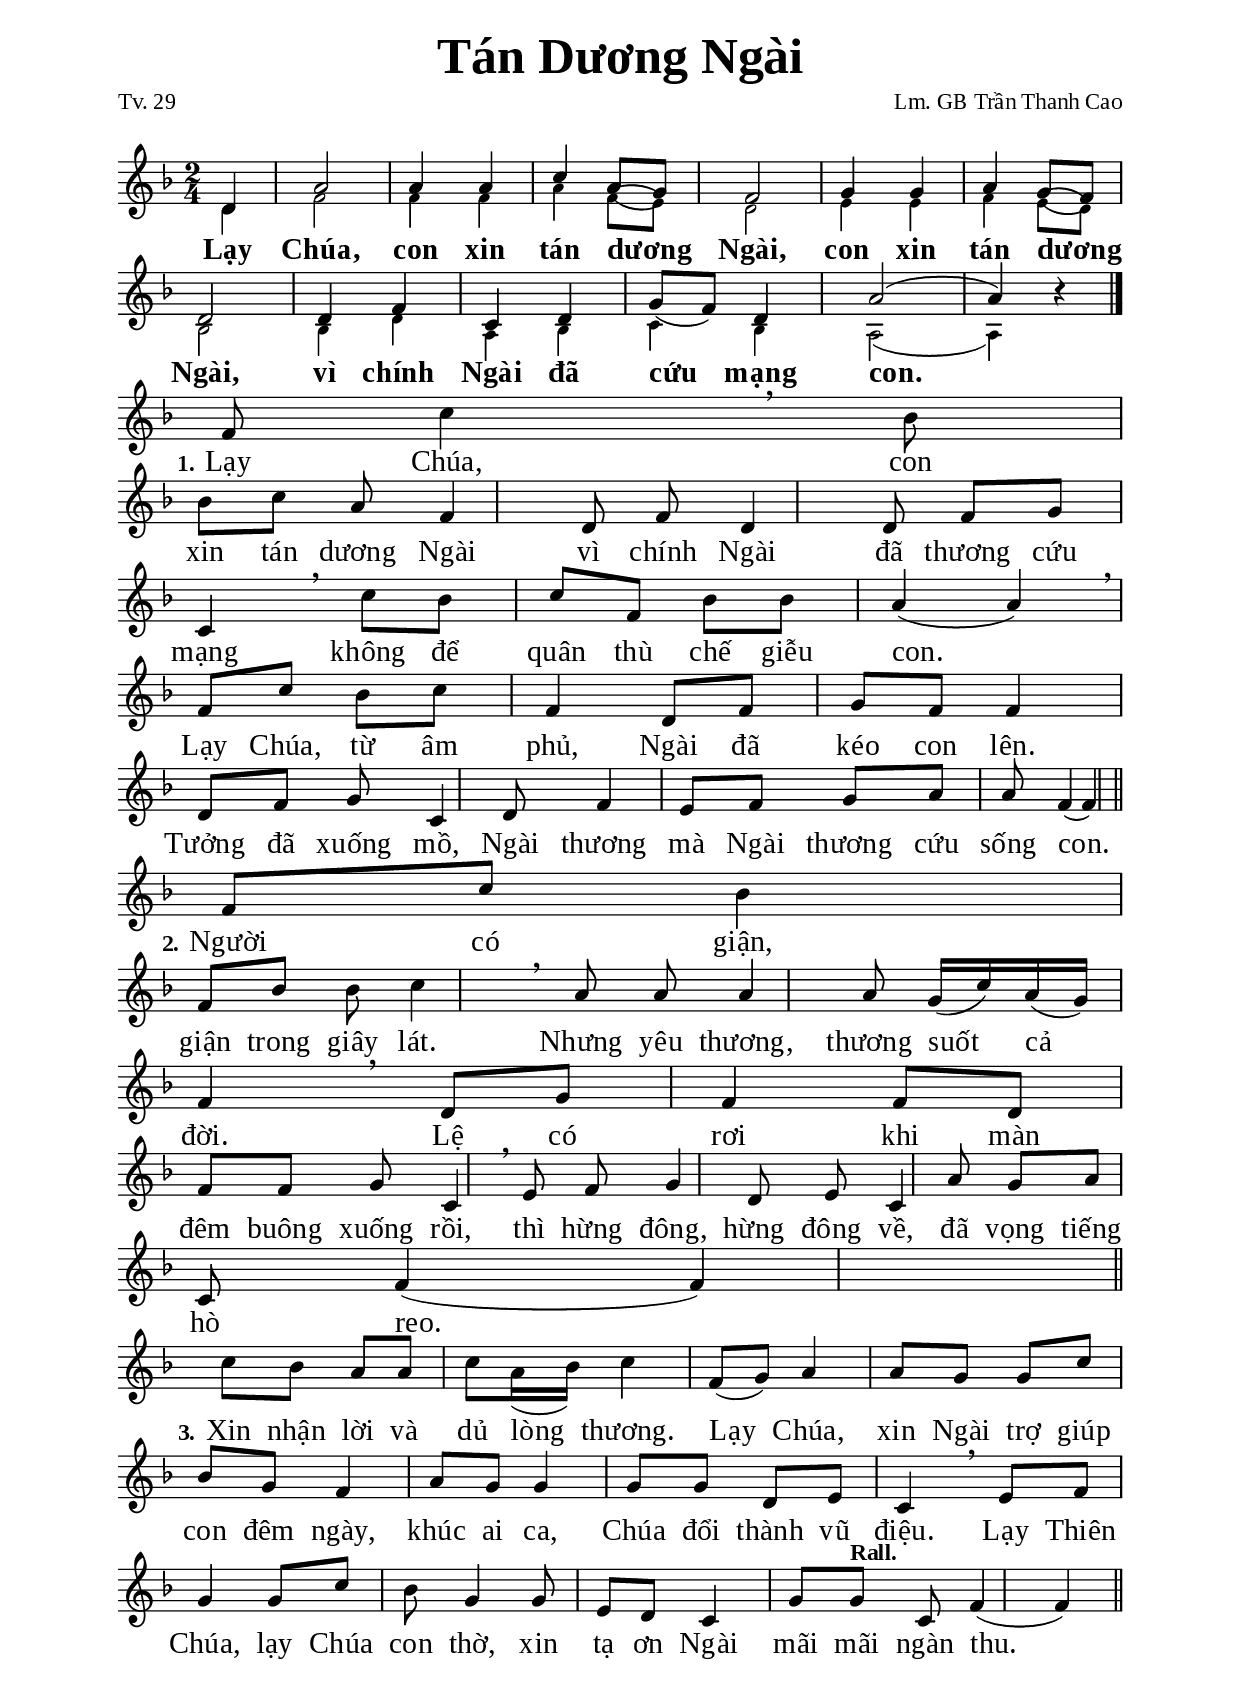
% Cài đặt chung
\version "2.22.1"
\include "english.ly"

\header {
  title = \markup { \fontsize #3 "Tán Dương Ngài" }
  poet = "Tv. 29"
  composer = "Lm. GB Trần Thanh Cao"
  arranger = " "
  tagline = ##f
}

\paper {
  #(set-paper-size "a4")
  top-margin = 10\mm
  bottom-margin = 10\mm
  left-margin = 20\mm
  right-margin = 20\mm
  indent = #0
  #(define fonts
    (make-pango-font-tree
      "Liberation Serif"
      "Liberation Serif"
      "Liberation Serif"
      (/ 20 20)))
  page-count = #1
}

% Nhạc điệp khúc
nhacDiepKhucSop= \relative c' {
  \partial 4 d4 |
  a'2 |
  a4 a |
  c a8 _(g) |
  f2 |
  g4 g |
  a g8 _(f) |
  d2 |
  d4 f |
  c d |
  g8 _(f) d4 |
  a'2 ( |
  a4) r \bar "|."
}

nhacDiepKhucBass= \relative c' {
  \partial 4 d4 |
  f2 |
  f4 f |
  a f8 ^(e) |
  d2 |
  e4 e |
  f e8 ^(d) |
  bf2 |
  bf4 d |
  a bf |
  c bf |
  a2 ( |
  a4) r
}

% Nhạc phiên khúc
nhacPhienKhucMot = \relative c' {
  f8 c'4 \breathe
  bf8 bf c a f4 d8 f d4 d8 f g c,4 \breathe
  c'8 bf c f, bf bf a4 (a) \breathe
  f8 c' bf c f,4 d8 f g f f4 d8 f g c,4
  d8 f4 e8 f g a a f4 (f) \bar "||"
}

nhacPhienKhucHai = \relative c' {
  f8 c' bf4 f8 bf bf c4 \breathe
  a8 a a4 a8 g16 _(c) a (g) f4 \breathe
  d8 g f4 f8 d f f g c,4 \breathe
  e8 f g4 d8 e c4 a'8 g a c, f4 (f) \bar "||"
}

nhacPhienKhucBa = \relative c'' {
  c8 bf a a c a16 _(bf) c4 f,8 (g) a4 a8 g g c bf g f4
  a8 g g4 g8 g d e c4 \breathe
  e8 f g4 g8 c bf g4 g8 e d c4
  g'8
  \tempo "Rall." g c, f4 (f) \bar "||"
}

% Lời điệp khúc
loiDiepKhuc = \lyricmode {
  Lạy Chúa, con xin tán dương Ngài,
  con xin tán dương Ngài,
  vì chính Ngài đã cứu mạng con.
}

% Lời phiên khúc
loiPhienKhucMot = \lyricmode {
  \set stanza = #"1."
  Lạy Chúa, con xin tán dương Ngài
  vì chính Ngài đã thương cứu mạng
  không để quân thù chế giễu con.
  Lạy Chúa, từ âm phủ, Ngài đã kéo con lên.
  Tưởng đã xuống mồ,
  Ngài thương mà Ngài thương cứu sống con.
}

loiPhienKhucHai = \lyricmode {
  \set stanza = #"2."
  Người có giận, giận trong giây lát.
  Nhưng yêu thương, thương suốt cả đời.
  Lệ có rơi khi màn đêm buông xuống rồi,
  thì hừng đông, hừng đông về, đã vọng tiếng hò reo.
}

loiPhienKhucBa = \lyricmode {
  \set stanza = #"3."
  Xin nhận lời và dủ lòng thương.
  Lạy Chúa, xin Ngài trợ giúp con đêm ngày,
  khúc ai ca, Chúa đổi thành vũ điệu.
  Lạy Thiên Chúa, lạy Chúa con thờ,
  xin tạ ơn Ngài mãi mãi ngàn thu.
}


% Dàn trang
\score {
  \new ChoirStaff <<
    \new Staff = diepKhuc \with {
        \consists "Merge_rests_engraver"
        %\magnifyStaff #(magstep +1)
      }
      <<
      \new Voice = beSop {
        \voiceOne \key f \major \time 2/4 \nhacDiepKhucSop
      }
      \new Voice = beBas {
        \override NoteHead.font-size = #-2
        \voiceTwo \key f \major \time 2/4 \nhacDiepKhucBass
      }
    >>
    \new Lyrics \lyricsto beSop \loiDiepKhuc
  >>
  \layout {
    \override Lyrics.LyricText.font-series = #'bold
    \override Lyrics.LyricText.font-size = #+2.5
    \override Lyrics.LyricSpace.minimum-distance = #2.5
    \override Score.BarNumber.break-visibility = ##(#f #f #f)
    \override Score.SpacingSpanner.uniform-stretching = ##t
  }
}

\score {
  \new ChoirStaff <<
    \new Staff = phienKhuc \with {
        %\magnifyStaff #(magstep +1)
      }
      <<
      \new Voice = beSop {
        \key f \major \time 2/4 \nhacPhienKhucMot
      }
    >>
    \new Lyrics \lyricsto beSop \loiPhienKhucMot
  >>
  \layout {
    \override Staff.TimeSignature.transparent = ##t
    \override Lyrics.LyricText.font-size = #+2.5
    \override Lyrics.LyricSpace.minimum-distance = #2.0
    \override Score.BarNumber.break-visibility = ##(#f #f #f)
    \override Score.SpacingSpanner.uniform-stretching = ##t
    \set Score.barAlways = ##t
    \set Score.defaultBarType = ""
  } 
}

\score {
  \new ChoirStaff <<
    \new Staff = phienKhuc \with {
        %\magnifyStaff #(magstep +1)
      }
      <<
      \new Voice = beSop {
        \key f \major \time 2/4 \nhacPhienKhucHai
      }
    >>
    \new Lyrics \lyricsto beSop \loiPhienKhucHai
  >>
  \layout {
    \override Staff.TimeSignature.transparent = ##t
    \override Lyrics.LyricText.font-size = #+2.5
    \override Lyrics.LyricSpace.minimum-distance = #1.5
    \override Score.BarNumber.break-visibility = ##(#f #f #f)
    \override Score.SpacingSpanner.uniform-stretching = ##t
    \set Score.barAlways = ##t
    \set Score.defaultBarType = ""
  } 
}

\score {
  \new ChoirStaff <<
    \new Staff = phienKhuc \with {
        %\magnifyStaff #(magstep +1)
      }
      <<
      \new Voice = beSop {
        \key f \major \time 2/4 \nhacPhienKhucBa
      }
    >>
    \new Lyrics \lyricsto beSop \loiPhienKhucBa
  >>
  \layout {
    \override Staff.TimeSignature.transparent = ##t
    \override Lyrics.LyricText.font-size = #+2.5
    \override Lyrics.LyricSpace.minimum-distance = #1.5
    \override Score.BarNumber.break-visibility = ##(#f #f #f)
    \override Score.SpacingSpanner.uniform-stretching = ##t
    \set Score.barAlways = ##t
    \set Score.defaultBarType = ""
  } 
}
